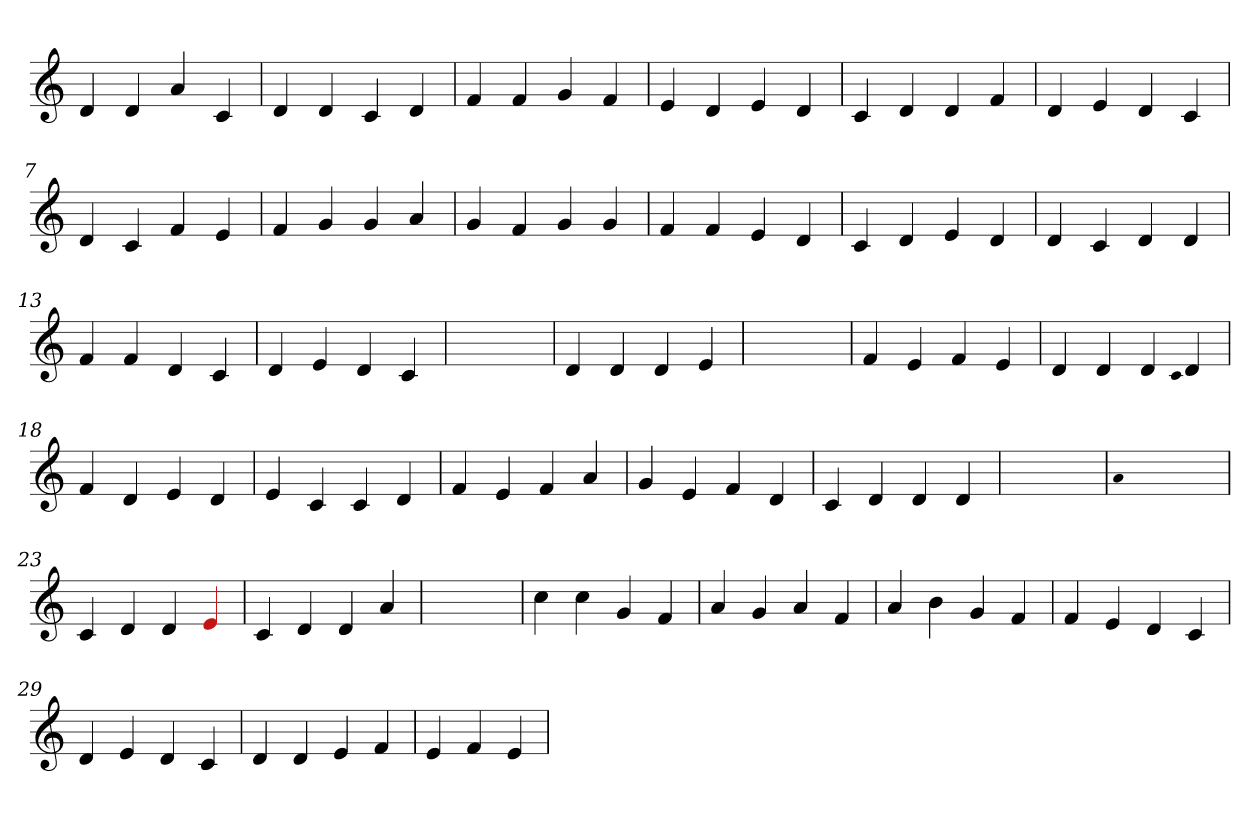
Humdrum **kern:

**kern
*part1
*staff1
*clefG2
=1
4d
4d
4a
4c
=2
4d
4d
4c
4d
=3
4f
4f
4g
4f
=4
4e
4d
4e
4d
=5
4c
4d
4d
4f
=6
4d
4e
4d
4c
=7
4d
4c
4f
4e
=8
4f
4g
4g
4a
=9
4g
4f
4g
4g
=10
4f
4f
4e
4d
=11
4c
4d
4e
4d
=12
4d
4c
4d
4d
=13
4f
4f
4d
4c
=14
4d
4e
4d
4c
=15
1ryy
=15
4d
4d
4d
4e
=16
1ryy
=16
4f
4e
4f
4e
=17
4d
4d
4d
qqc
4d
=18
4f
4d
4e
4d
=19
4e
4c
4c
4d
=20
4f
4e
4f
4a
=21
4g
4e
4f
4d
=22
4c
4d
4d
4d
=23
1ryy
=23
qqa
1ryy
=23
4c
4d
4d
4Re
=24
4c
4d
4d
4a
=25
1ryy
=25
4cc
4cc
4g
4f
=26
4a
4g
4a
4f
=27
4a
4b
4g
4f
=28
4f
4e
4d
4c
=29
4d
4e
4d
4c
=30
4d
4d
4e
4f
=31
4e
4f
4e
=
*-
